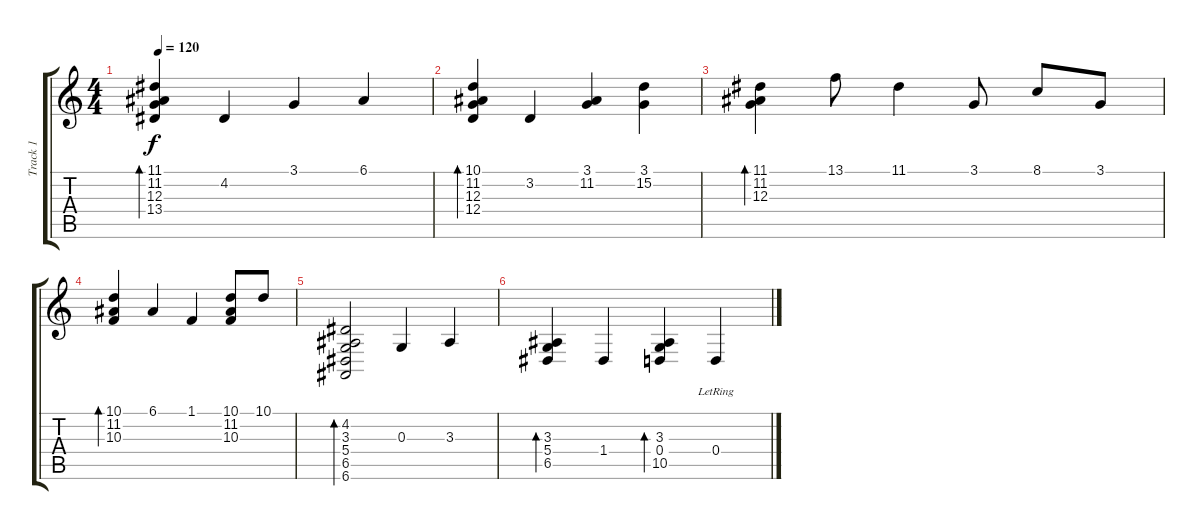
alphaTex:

\track ("Track 1" "Track 1") {instrument acousticgrandpiano}
\staff {score tabs}
\tuning (E4 B3 G3 D3 A2 E2) {hide}
\ts (4 4)
\tempo 120
\clef g2
\ks c
(11.1 11.2 12.3 13.4).4{bd 240 dy f} 4.2.4 3.1.4 6.1.4 |
(10.1 11.2 12.3 12.4).4{bd 240} 3.2.4 (3.1 11.2).4 (3.1 15.2).4 |
(11.1 11.2 12.3).4{bd 240} 13.1.8 11.1.4 3.1.8 8.1.8 3.1.8 |
(10.1 11.2 10.3).4{bd 240} 6.1.4 1.1.4 (10.1 11.2 10.3).8 10.1.8 |
(4.2 3.3 5.4 6.5 6.6).2{bd 60} 0.3.4 3.3.4 |
(3.3 5.4 6.5).4{bd 60} 1.4.4 (3.3 0.4 10.5).4{bd 60} 0.4{lr}.4
